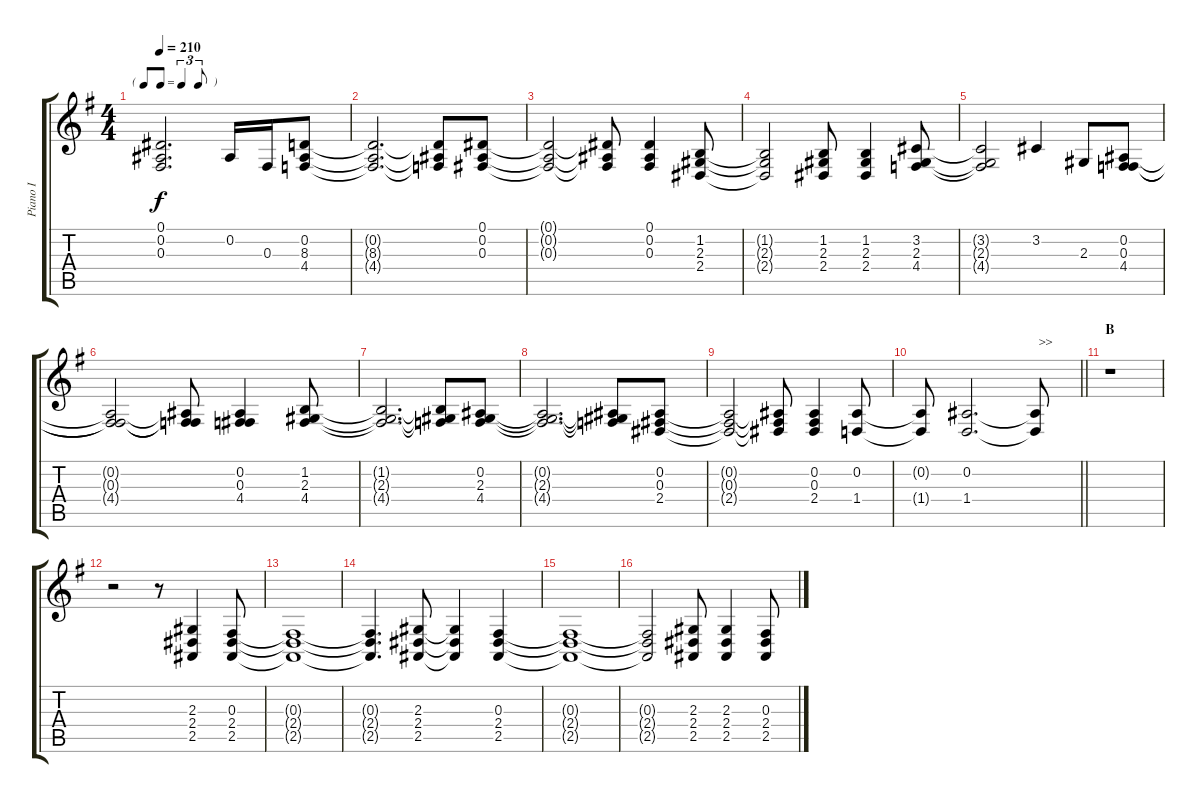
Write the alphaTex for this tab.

\track ("Piano I" "Piano I") {instrument brightacousticpiano}
\staff {score tabs}
\tuning (Eb4 Bb3 Gb3 Db3 Ab2 Eb2) {hide}
\ts (4 4)
\tf triplet8th
\tempo 210
\clef g2
\ks g
(0.1{t} 0.2{t} 0.3{t}).2{d dy f} 0.2.16 0.3.16 (0.2 8.3 4.4).8 |
(0.2{t} 8.3{t} 4.4{t}).2{d} (0.2{t} 8.3{t} 4.4{t}).8 (0.1 0.2 0.3).8 |
(0.1{t} 0.2{t} 0.3{t}).2 (0.1{t} 0.2{t} 0.3{t}).8 (0.1 0.2 0.3).4 (1.2 2.3 2.4).8 |
(1.2{t} 2.3{t} 2.4{t}).2 (1.2 2.3 2.4).8 (1.2 2.3 2.4).4 (3.2 2.3 4.4).8 |
(3.2{t} 2.3{t} 4.4{t}).2 3.2.4 2.3.8 (0.2 0.3 4.4).8 |
(0.2{t} 0.3{t} 4.4{t}).2 (0.2{t} 0.3{t} 4.4{t}).8 (0.2 0.3 4.4).4 (1.2 2.3 4.4).8 |
(1.2{t} 2.3{t} 4.4{t}).2{d} (1.2{t} 2.3{t} 4.4{t}).8 (0.2 2.3 4.4).8 |
(0.2{t} 2.3{t} 4.4{t}).2{d} (0.2{t} 2.3{t} 4.4{t}).8 (0.2 0.3 2.4).8 |
(0.2{t} 0.3{t} 2.4{t}).2 (0.2{t} 0.3{t} 2.4{t}).8 (0.2 0.3 2.4).4 (0.2 1.4).8 |
\barLineRight lightlight
(0.2{t} 1.4{t}).8 (0.2 1.4).2{d} (0.2{t} 1.4{t}).8{txt " >>"} |
\section ("" "B")
r.1 |
r.2 r.8 (2.3 2.4 2.5).4 (0.3 2.4 2.5).8 |
(0.3{t} 2.4{t} 2.5{t}).1 |
(0.3{t} 2.4{t} 2.5{t}).4{d} (2.3 2.4 2.5).8 (2.3{t} 2.4{t} 2.5{t}).4 (0.3 2.4 2.5).4 |
(0.3{t} 2.4{t} 2.5{t}).1 |
(0.3{t} 2.4{t} 2.5{t}).2 (2.3 2.4 2.5).8 (2.3 2.4 2.5).4 (0.3 2.4 2.5).8
